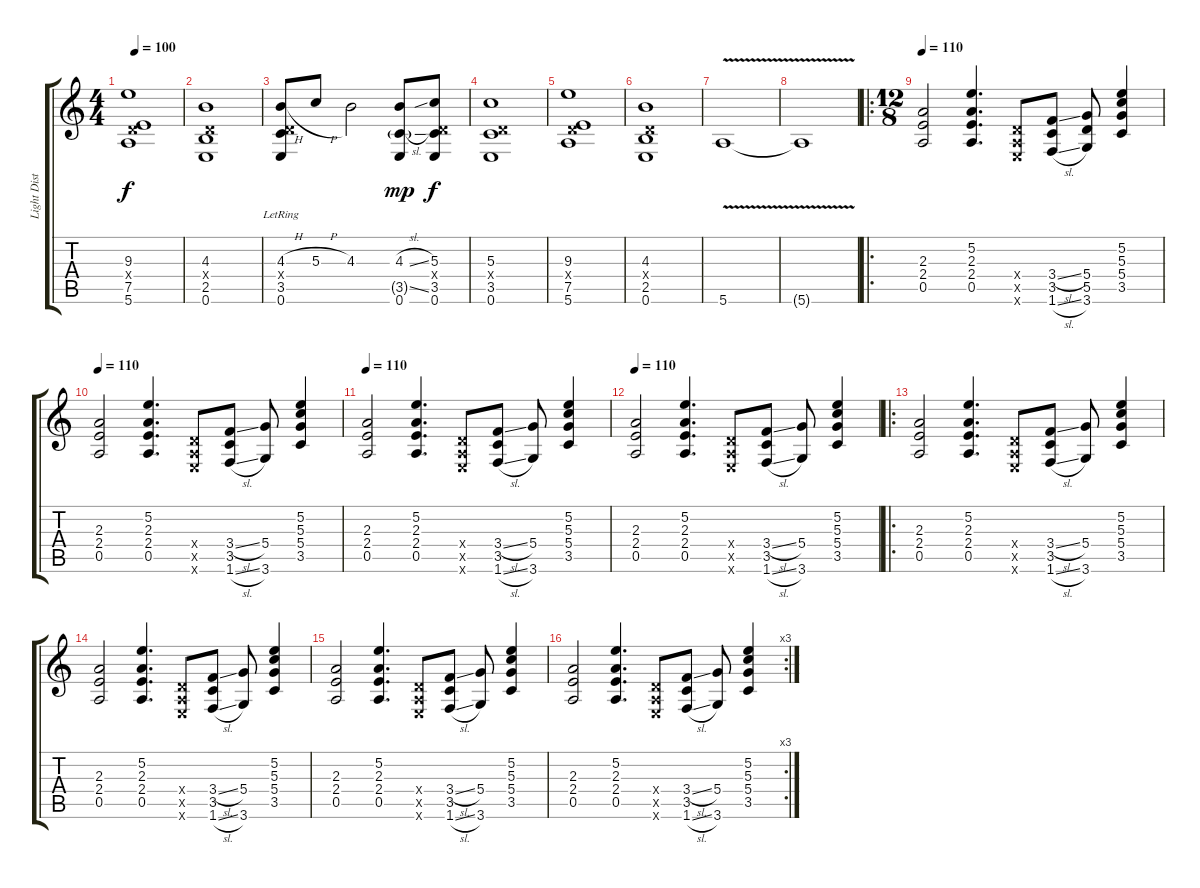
\track ("Light Distortion" "Light Dist") {instrument overdrivenguitar}
\staff {score tabs}
\tuning (E4 B3 G3 D3 A2 E2) {hide}
\ts (4 4)
\tempo 100
\clef g2
\ks c
(9.3 0.4{x} 7.5 5.6).1{dy f} |
(4.3 0.4{x} 2.5 0.6).1 |
(4.3{h} 0.4{x} 3.5{lr} 0.6).8 5.3{h}.8 4.3.2 (4.3{sl} 3.5{sl g} 0.6).8{dy mp} (5.3 0.4{x} 3.5 0.6).8{dy f} |
(5.3 0.4{x} 3.5 0.6).1 |
(9.3 0.4{x} 7.5 5.6).1 |
(4.3 0.4{x} 2.5 0.6).1 |
5.6{v}.1 |
5.6{t}.1 |
\ro
\ts (12 8)
\tempo 110
(2.3 2.4 0.5).2{volume 13 instrument distortionguitar} (5.2 2.3 2.4 0.5).4{d} (0.4{x} 0.5{x} 0.6{x}).8 (3.4{sl} 3.5 1.6{sl}).8 (5.4 5.5 3.6).8 (5.2 5.3 5.4 3.5).4 |
\tempo 110
(2.3 2.4 0.5).2{volume 13 instrument distortionguitar} (5.2 2.3 2.4 0.5).4{d} (0.4{x} 0.5{x} 0.6{x}).8 (3.4{sl} 3.5 1.6{sl}).8 (5.4 3.6).8 (5.2 5.3 5.4 3.5).4 |
\tempo 110
(2.3 2.4 0.5).2{volume 13 instrument distortionguitar} (5.2 2.3 2.4 0.5).4{d} (0.4{x} 0.5{x} 0.6{x}).8 (3.4{sl} 3.5 1.6{sl}).8 (5.4 3.6).8 (5.2 5.3 5.4 3.5).4 |
\tempo 110
(2.3 2.4 0.5).2{volume 13 instrument distortionguitar} (5.2 2.3 2.4 0.5).4{d} (0.4{x} 0.5{x} 0.6{x}).8 (3.4{sl} 3.5 1.6{sl}).8 (5.4 3.6).8 (5.2 5.3 5.4 3.5).4 |
\ro
(2.3 2.4 0.5).2{volume 13 instrument distortionguitar} (5.2 2.3 2.4 0.5).4{d} (0.4{x} 0.5{x} 0.6{x}).8 (3.4{sl} 3.5 1.6{sl}).8 (5.4 3.6).8 (5.2 5.3 5.4 3.5).4 |
(2.3 2.4 0.5).2{volume 13 instrument distortionguitar} (5.2 2.3 2.4 0.5).4{d} (0.4{x} 0.5{x} 0.6{x}).8 (3.4{sl} 3.5 1.6{sl}).8 (5.4 3.6).8 (5.2 5.3 5.4 3.5).4 |
(2.3 2.4 0.5).2{volume 13 instrument distortionguitar} (5.2 2.3 2.4 0.5).4{d} (0.4{x} 0.5{x} 0.6{x}).8 (3.4{sl} 3.5 1.6{sl}).8 (5.4 3.6).8 (5.2 5.3 5.4 3.5).4 |
\rc 3
(2.3 2.4 0.5).2{volume 13 instrument distortionguitar} (5.2 2.3 2.4 0.5).4{d} (0.4{x} 0.5{x} 0.6{x}).8 (3.4{sl} 3.5 1.6{sl}).8 (5.4 3.6).8 (5.2 5.3 5.4 3.5).4
